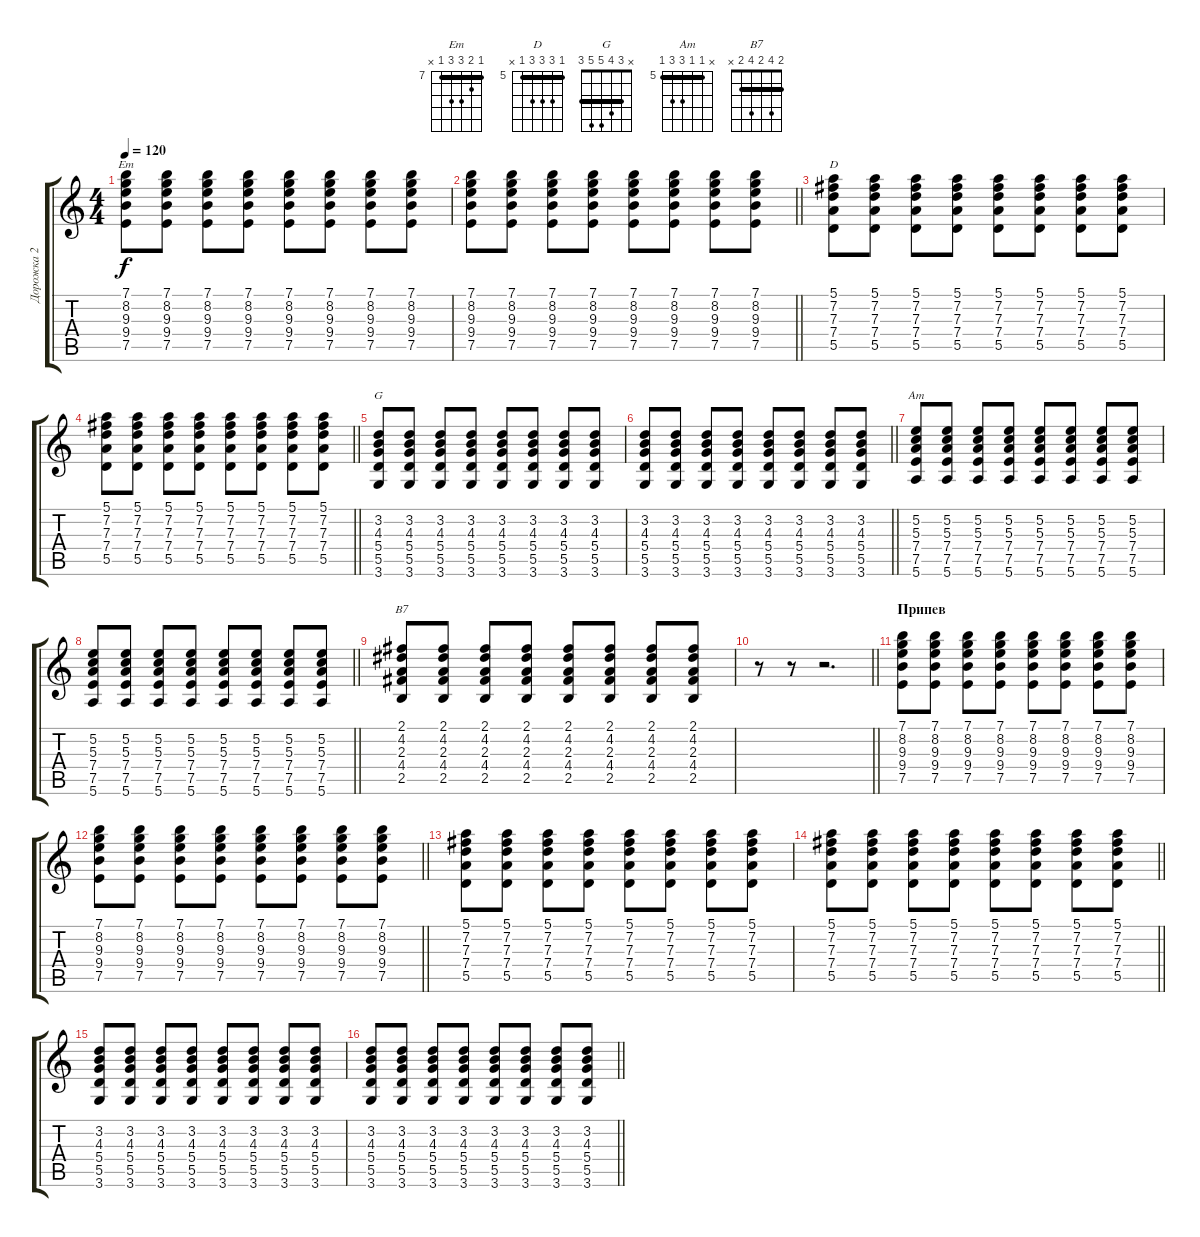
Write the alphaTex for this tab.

\track ("Дорожка 2" "Дорожка 2") {instrument acousticguitarsteel}
\staff {score tabs}
\tuning (E4 B3 G3 D3 A2 E2) {hide}
\chord ("Em" 7 8 9 9 7 x) {firstfret 7 barre 7}
\chord ("D" 5 7 7 7 5 x) {firstfret 5 barre 5}
\chord ("G" x 3 4 5 5 3) {barre 3}
\chord ("Am" x 5 5 7 7 5) {firstfret 5 barre 5}
\chord ("B7" 2 4 2 4 2 x) {barre 2}
\ts (4 4)
\tempo 120
\clef g2
\ks c
(7.1 8.2 9.3 9.4 7.5).8{ch "Em" dy f} (7.1 8.2 9.3 9.4 7.5).8 (7.1 8.2 9.3 9.4 7.5).8 (7.1 8.2 9.3 9.4 7.5).8 (7.1 8.2 9.3 9.4 7.5).8 (7.1 8.2 9.3 9.4 7.5).8 (7.1 8.2 9.3 9.4 7.5).8 (7.1 8.2 9.3 9.4 7.5).8 |
\barLineRight lightlight
(7.1 8.2 9.3 9.4 7.5).8 (7.1 8.2 9.3 9.4 7.5).8 (7.1 8.2 9.3 9.4 7.5).8 (7.1 8.2 9.3 9.4 7.5).8 (7.1 8.2 9.3 9.4 7.5).8 (7.1 8.2 9.3 9.4 7.5).8 (7.1 8.2 9.3 9.4 7.5).8 (7.1 8.2 9.3 9.4 7.5).8 |
(5.1 7.2 7.3 7.4 5.5).8{ch "D"} (5.1 7.2 7.3 7.4 5.5).8 (5.1 7.2 7.3 7.4 5.5).8 (5.1 7.2 7.3 7.4 5.5).8 (5.1 7.2 7.3 7.4 5.5).8 (5.1 7.2 7.3 7.4 5.5).8 (5.1 7.2 7.3 7.4 5.5).8 (5.1 7.2 7.3 7.4 5.5).8 |
\barLineRight lightlight
(5.1 7.2 7.3 7.4 5.5).8 (5.1 7.2 7.3 7.4 5.5).8 (5.1 7.2 7.3 7.4 5.5).8 (5.1 7.2 7.3 7.4 5.5).8 (5.1 7.2 7.3 7.4 5.5).8 (5.1 7.2 7.3 7.4 5.5).8 (5.1 7.2 7.3 7.4 5.5).8 (5.1 7.2 7.3 7.4 5.5).8 |
(3.2 4.3 5.4 5.5 3.6).8{ch "G"} (3.2 4.3 5.4 5.5 3.6).8 (3.2 4.3 5.4 5.5 3.6).8 (3.2 4.3 5.4 5.5 3.6).8 (3.2 4.3 5.4 5.5 3.6).8 (3.2 4.3 5.4 5.5 3.6).8 (3.2 4.3 5.4 5.5 3.6).8 (3.2 4.3 5.4 5.5 3.6).8 |
\barLineRight lightlight
(3.2 4.3 5.4 5.5 3.6).8 (3.2 4.3 5.4 5.5 3.6).8 (3.2 4.3 5.4 5.5 3.6).8 (3.2 4.3 5.4 5.5 3.6).8 (3.2 4.3 5.4 5.5 3.6).8 (3.2 4.3 5.4 5.5 3.6).8 (3.2 4.3 5.4 5.5 3.6).8 (3.2 4.3 5.4 5.5 3.6).8 |
(5.2 5.3 7.4 7.5 5.6).8{ch "Am"} (5.2 5.3 7.4 7.5 5.6).8 (5.2 5.3 7.4 7.5 5.6).8 (5.2 5.3 7.4 7.5 5.6).8 (5.2 5.3 7.4 7.5 5.6).8 (5.2 5.3 7.4 7.5 5.6).8 (5.2 5.3 7.4 7.5 5.6).8 (5.2 5.3 7.4 7.5 5.6).8 |
\barLineRight lightlight
(5.2 5.3 7.4 7.5 5.6).8 (5.2 5.3 7.4 7.5 5.6).8 (5.2 5.3 7.4 7.5 5.6).8 (5.2 5.3 7.4 7.5 5.6).8 (5.2 5.3 7.4 7.5 5.6).8 (5.2 5.3 7.4 7.5 5.6).8 (5.2 5.3 7.4 7.5 5.6).8 (5.2 5.3 7.4 7.5 5.6).8 |
(2.1 4.2 2.3 4.4 2.5).8{ch "B7"} (2.1 4.2 2.3 4.4 2.5).8 (2.1 4.2 2.3 4.4 2.5).8 (2.1 4.2 2.3 4.4 2.5).8 (2.1 4.2 2.3 4.4 2.5).8 (2.1 4.2 2.3 4.4 2.5).8 (2.1 4.2 2.3 4.4 2.5).8 (2.1 4.2 2.3 4.4 2.5).8 |
\barLineRight lightlight
r.8 r.8 r.2{d} |
\section ("" "Припев")
(7.1 8.2 9.3 9.4 7.5).8 (7.1 8.2 9.3 9.4 7.5).8 (7.1 8.2 9.3 9.4 7.5).8 (7.1 8.2 9.3 9.4 7.5).8 (7.1 8.2 9.3 9.4 7.5).8 (7.1 8.2 9.3 9.4 7.5).8 (7.1 8.2 9.3 9.4 7.5).8 (7.1 8.2 9.3 9.4 7.5).8 |
\barLineRight lightlight
(7.1 8.2 9.3 9.4 7.5).8 (7.1 8.2 9.3 9.4 7.5).8 (7.1 8.2 9.3 9.4 7.5).8 (7.1 8.2 9.3 9.4 7.5).8 (7.1 8.2 9.3 9.4 7.5).8 (7.1 8.2 9.3 9.4 7.5).8 (7.1 8.2 9.3 9.4 7.5).8 (7.1 8.2 9.3 9.4 7.5).8 |
(5.1 7.2 7.3 7.4 5.5).8 (5.1 7.2 7.3 7.4 5.5).8 (5.1 7.2 7.3 7.4 5.5).8 (5.1 7.2 7.3 7.4 5.5).8 (5.1 7.2 7.3 7.4 5.5).8 (5.1 7.2 7.3 7.4 5.5).8 (5.1 7.2 7.3 7.4 5.5).8 (5.1 7.2 7.3 7.4 5.5).8 |
\barLineRight lightlight
(5.1 7.2 7.3 7.4 5.5).8 (5.1 7.2 7.3 7.4 5.5).8 (5.1 7.2 7.3 7.4 5.5).8 (5.1 7.2 7.3 7.4 5.5).8 (5.1 7.2 7.3 7.4 5.5).8 (5.1 7.2 7.3 7.4 5.5).8 (5.1 7.2 7.3 7.4 5.5).8 (5.1 7.2 7.3 7.4 5.5).8 |
(3.2 4.3 5.4 5.5 3.6).8 (3.2 4.3 5.4 5.5 3.6).8 (3.2 4.3 5.4 5.5 3.6).8 (3.2 4.3 5.4 5.5 3.6).8 (3.2 4.3 5.4 5.5 3.6).8 (3.2 4.3 5.4 5.5 3.6).8 (3.2 4.3 5.4 5.5 3.6).8 (3.2 4.3 5.4 5.5 3.6).8 |
\barLineRight lightlight
(3.2 4.3 5.4 5.5 3.6).8 (3.2 4.3 5.4 5.5 3.6).8 (3.2 4.3 5.4 5.5 3.6).8 (3.2 4.3 5.4 5.5 3.6).8 (3.2 4.3 5.4 5.5 3.6).8 (3.2 4.3 5.4 5.5 3.6).8 (3.2 4.3 5.4 5.5 3.6).8 (3.2 4.3 5.4 5.5 3.6).8
